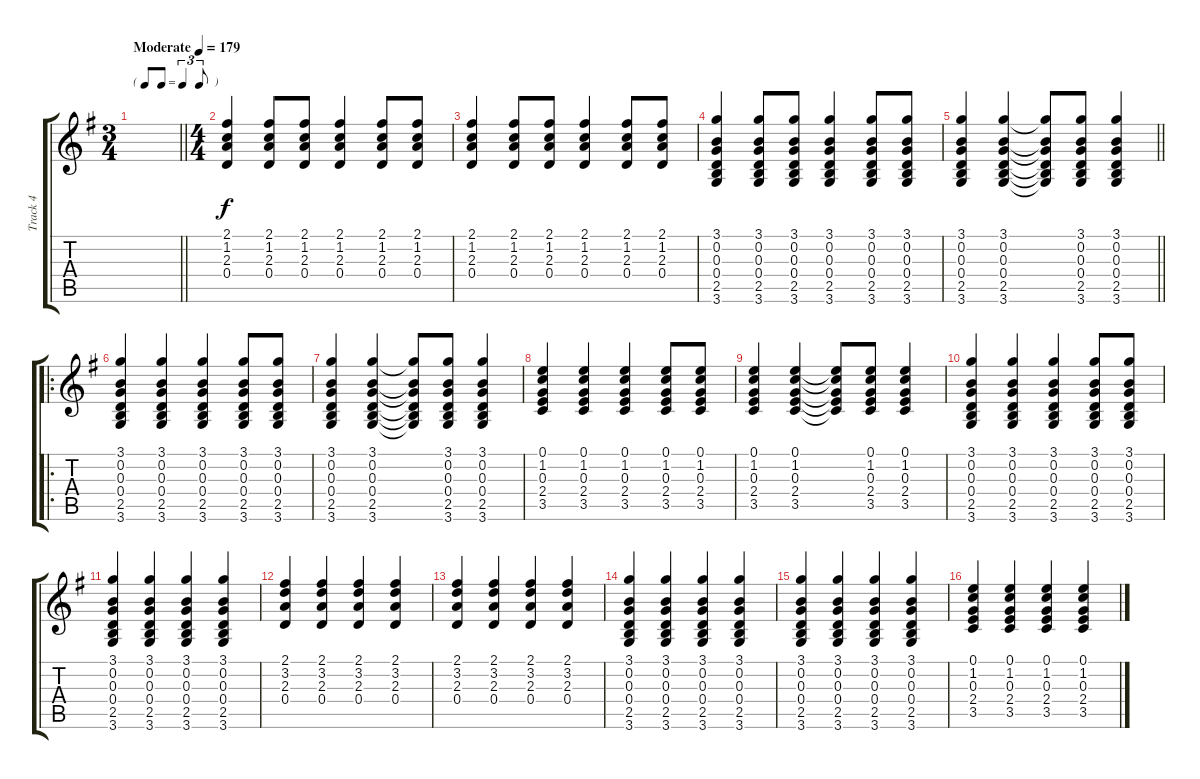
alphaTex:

\track ("Track 4" "Track 4") {instrument acousticguitarsteel}
\staff {score tabs}
\tuning (E4 B3 G3 D3 A2 E2) {hide}
\ts (3 4)
\tf triplet8th
\tempo (179 "Moderate")
\clef g2
\barLineRight lightlight
\ks g
|
\ts (4 4)
(2.1 1.2 2.3 0.4).4 (2.1 1.2 2.3 0.4).8 (2.1 1.2 2.3 0.4).8 (2.1 1.2 2.3 0.4).4 (2.1 1.2 2.3 0.4).8 (2.1 1.2 2.3 0.4).8 |
(2.1 1.2 2.3 0.4).4 (2.1 1.2 2.3 0.4).8 (2.1 1.2 2.3 0.4).8 (2.1 1.2 2.3 0.4).4 (2.1 1.2 2.3 0.4).8 (2.1 1.2 2.3 0.4).8 |
(3.1 0.2 0.3 0.4 2.5 3.6).4 (3.1 0.2 0.3 0.4 2.5 3.6).8 (3.1 0.2 0.3 0.4 2.5 3.6).8 (3.1 0.2 0.3 0.4 2.5 3.6).4 (3.1 0.2 0.3 0.4 2.5 3.6).8 (3.1 0.2 0.3 0.4 2.5 3.6).8 |
\barLineRight lightlight
(3.1 0.2 0.3 0.4 2.5 3.6).4 (3.1 0.2 0.3 0.4 2.5 3.6).4 (3.1{t} 0.2{t} 0.3{t} 0.4{t} 2.5{t} 3.6{t}).8 (3.1 0.2 0.3 0.4 2.5 3.6).8 (3.1 0.2 0.3 0.4 2.5 3.6).4 |
\ro
(3.1 0.2 0.3 0.4 2.5 3.6).4 (3.1 0.2 0.3 0.4 2.5 3.6).4 (3.1 0.2 0.3 0.4 2.5 3.6).4 (3.1 0.2 0.3 0.4 2.5 3.6).8 (3.1 0.2 0.3 0.4 2.5 3.6).8 |
(3.1 0.2 0.3 0.4 2.5 3.6).4 (3.1 0.2 0.3 0.4 2.5 3.6).4 (3.1{t} 0.2{t} 0.3{t} 0.4{t} 2.5{t} 3.6{t}).8 (3.1 0.2 0.3 0.4 2.5 3.6).8 (3.1 0.2 0.3 0.4 2.5 3.6).4 |
(0.1 1.2 0.3 2.4 3.5).4 (0.1 1.2 0.3 2.4 3.5).4 (0.1 1.2 0.3 2.4 3.5).4 (0.1 1.2 0.3 2.4 3.5).8 (0.1 1.2 0.3 2.4 3.5).8 |
(0.1 1.2 0.3 2.4 3.5).4 (0.1 1.2 0.3 2.4 3.5).4 (0.1{t} 1.2{t} 0.3{t} 2.4{t} 3.5{t}).8 (0.1 1.2 0.3 2.4 3.5).8 (0.1 1.2 0.3 2.4 3.5).4 |
(3.1 0.2 0.3 0.4 2.5 3.6).4 (3.1 0.2 0.3 0.4 2.5 3.6).4 (3.1 0.2 0.3 0.4 2.5 3.6).4 (3.1 0.2 0.3 0.4 2.5 3.6).8 (3.1 0.2 0.3 0.4 2.5 3.6).8 |
(3.1 0.2 0.3 0.4 2.5 3.6).4 (3.1 0.2 0.3 0.4 2.5 3.6).4 (3.1 0.2 0.3 0.4 2.5 3.6).4 (3.1 0.2 0.3 0.4 2.5 3.6).4 |
(2.1 3.2 2.3 0.4).4 (2.1 3.2 2.3 0.4).4 (2.1 3.2 2.3 0.4).4 (2.1 3.2 2.3 0.4).4 |
(2.1 3.2 2.3 0.4).4 (2.1 3.2 2.3 0.4).4 (2.1 3.2 2.3 0.4).4 (2.1 3.2 2.3 0.4).4 |
(3.1 0.2 0.3 0.4 2.5 3.6).4 (3.1 0.2 0.3 0.4 2.5 3.6).4 (3.1 0.2 0.3 0.4 2.5 3.6).4 (3.1 0.2 0.3 0.4 2.5 3.6).4 |
(3.1 0.2 0.3 0.4 2.5 3.6).4 (3.1 0.2 0.3 0.4 2.5 3.6).4 (3.1 0.2 0.3 0.4 2.5 3.6).4 (3.1 0.2 0.3 0.4 2.5 3.6).4 |
(0.1 1.2 0.3 2.4 3.5).4 (0.1 1.2 0.3 2.4 3.5).4 (0.1 1.2 0.3 2.4 3.5).4 (0.1 1.2 0.3 2.4 3.5).4
